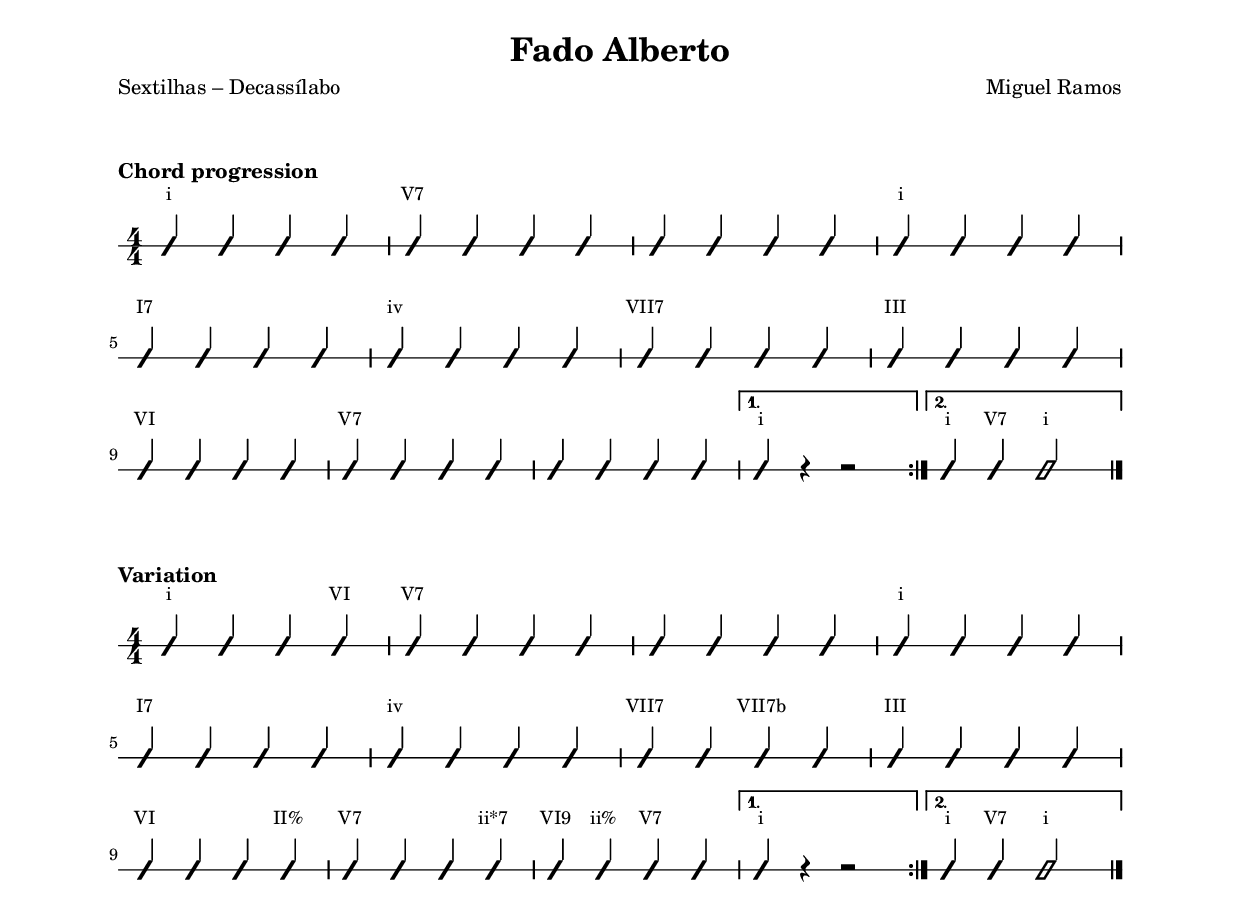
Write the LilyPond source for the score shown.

% Fado Alberto
% Engraved by Joan Josep Ordinas Rosa <jordinas@gmail.com> 

\version "2.19.36"
\language portugues

% Fado Alberto
% Engraved by Joan Josep Ordinas Rosa <jordinas@gmail.com> 

\version "2.16.2"

\include "portugues.ly"

%%%%%%%%%%%%%%%%%%%%%%%%%%%%%%%%%%%%%%%%%%%%%%%%%%%%%%%%%%%%%%%%%%%%%%%%
% Page setup
%%%%%%%%%%%%%%%%%%%%%%%%%%%%%%%%%%%%%%%%%%%%%%%%%%%%%%%%%%%%%%%%%%%%%%%%

\paper {
  #(set-paper-size "a4")
  top-margin = 25\mm
  bottom-margin = 20\mm
  left-margin = 20\mm
  line-width =  170\mm
  ragged-bottom = ##t
}

\header {
  title = "Fado Alberto"
  composer = "Miguel Ramos"
  poet = "Sextilhas – Decassílabo"
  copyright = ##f
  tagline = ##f
}

Stave = {
  \clef treble
  \key fa \minor
  \numericTimeSignature
  \time 4/4
}

Tablature = {
  \clef tab
  \key fa \minor
  \numericTimeSignature
  \time 4/4
}

% EOF


%%%%%%%%%%%%%%%%%%%%%%%%%%%%%%%%%%%%%%%%%%%%%%%%%%%%%%%%%%%%%%%%%%%%%%%%
% Universal key score
%%%%%%%%%%%%%%%%%%%%%%%%%%%%%%%%%%%%%%%%%%%%%%%%%%%%%%%%%%%%%%%%%%%%%%%%

% Desired measures for line
Breaks = \notemode {
  \repeat volta 2 {
    s1 * 4 \break
    s1 * 4 \break
    s1 * 3
  }
  \alternative {
    { s1 }
    { s1 }
  }
}

% Strumming rhythms
Strumming = \relative do' {
  \repeat volta 2 {
    do4 do4 do4 do4 | do4 do4 do4 do4 | do4 do4 do4 do4 | do4 do4 do4 do4 |
    do4 do4 do4 do4 | do4 do4 do4 do4 | do4 do4 do4 do4 | do4 do4 do4 do4 |
    do4 do4 do4 do4 | do4 do4 do4 do4 | do4 do4 do4 do4 |
  }
  \alternative {
    { do4 r4 r2 }
    { do4 do4 do2 \bar "|." }
  }
}

% Pseudo lyrics
GuideA = \notemode {
  do1 do1 s1 do1
  do1 do1 do1 do1
  do1 do1 s1 do1
  do4 do4 do2
}

SymbolsA = \lyricmode {
  "i"  "V7"        "i"
  "I7" "iv" "VII7" "III"
  "VI" "V7"        "i"
                   "i" "V7" "i"
}

GuideB = \notemode {
  do2. do4 do1 s1 do1
  do1 do1 do2 do2 do1
  do2. do4 do2. do4 do4 do4 do2 do1
  do4 do4 do2
}

SymbolsB = \lyricmode {
  "i" "VI"   "V7"                         "i"
  "I7"       "iv" "VII7" "VII7b"          "III"
  "VI" "II%" "V7" "ii*7" "VI9" "ii%" "V7" "i"
                                          "i" "V7" "i"
}

% Score

#(set-global-staff-size 18)

\markup \vspace #2
\markup { \bold { Chord progression } }

\score {
  \simultaneous {
    \new Devnull = "guide" \GuideA
    \new Lyrics \with {
      \override VerticalAxisGroup #'minimum-Y-extent = #'(-1.2 . 1)
      }
      \lyricsto "guide" {
	\set fontSize = #-2
	\SymbolsA
    }
    \new RhythmicStaff <<
      \Stave
      \new Voice \Breaks
      \new Voice \with {
	\consists Pitch_squash_engraver
      } {
	\improvisationOn
	\Strumming
      }
    >>
  }
  \layout {
    indent = 0.0\cm
  }
}

\markup { \bold { Variation } }

\score {
  \simultaneous {
    \new Devnull = "guide" \GuideB
    \new Lyrics \with {
      \override VerticalAxisGroup #'minimum-Y-extent = #'(-1.2 . 1)
      }
      \lyricsto "guide" {
	\set fontSize = #-2
	\SymbolsB
    }
    \new RhythmicStaff <<
      \Stave
      \new Voice \Breaks
      \new Voice \with {
	\consists Pitch_squash_engraver
      } {
	\improvisationOn
	\Strumming
      }
    >>
  }
  \layout {
    indent = 0.0\cm
  }
}

% EOF
